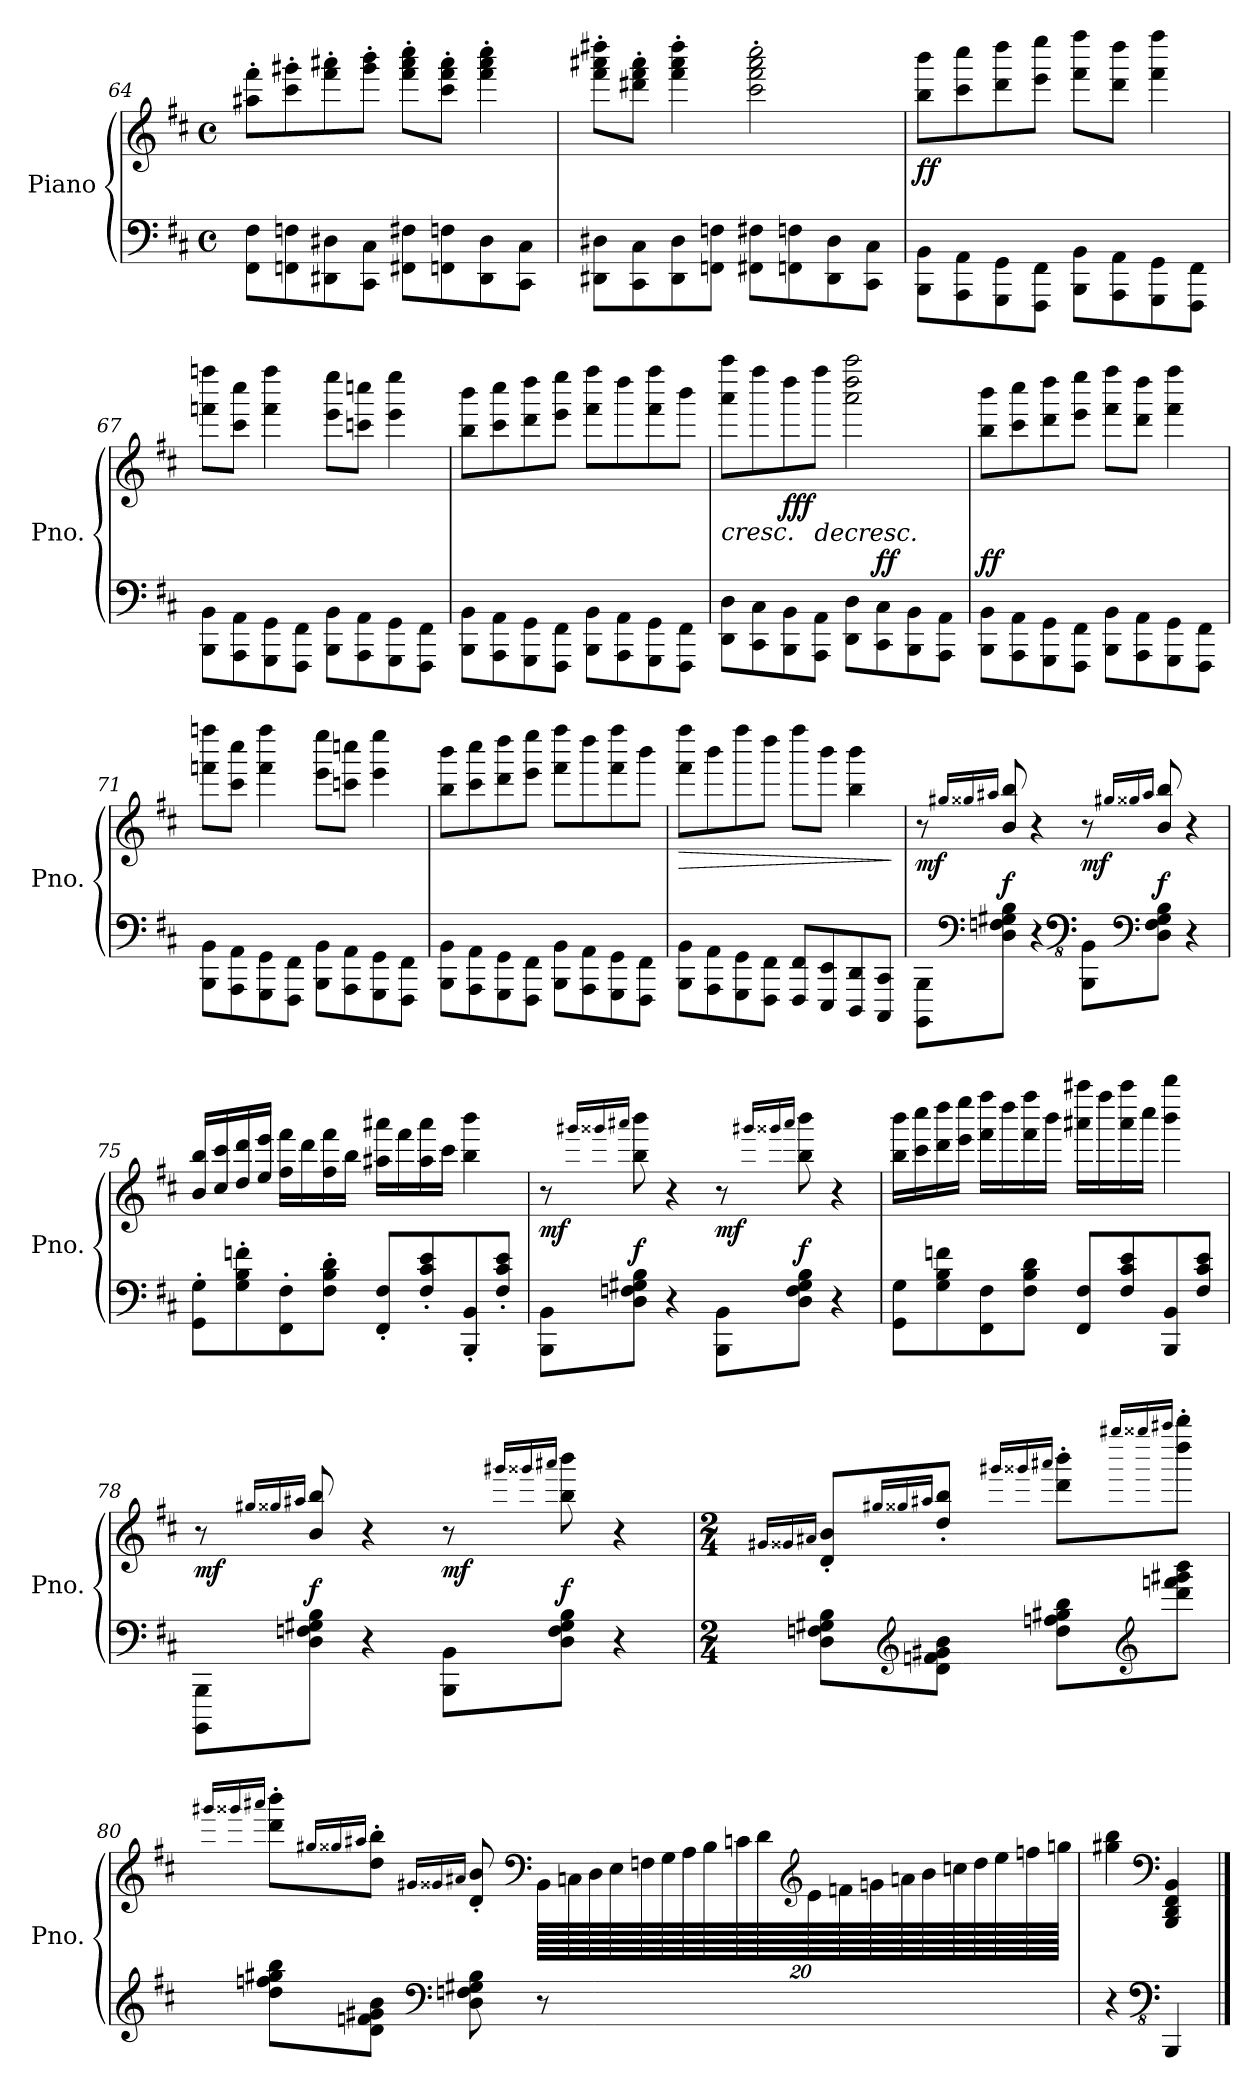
**kern	**kern	**dynam
*part1	*part1	*part1
*staff2	*staff1	*staff1/2
*I"Piano	*	*
*I'Pno.	*	*
*clefF4	*clefG2	*
*k[f#c#]	*k[f#c#]	*
*M4/4	*M4/4	*
*met(c)	*met(c)	*
=64	=64	=64
8FF#\ 8F#\L	8aa#X\' 8fff#\'L	.
8FFn\ 8Fn\	8ccc#\' 8ggg#X\'	.
8DD#X\ 8D#X\	8fff#\' 8aaa#X\'	.
8CC#\ 8C#\J	8ggg#\' 8bbb\'J	.
8FF#X\ 8F#X\L	8fff#\' 8aaa#\' 8cccc#\'L	.
8FFn\ 8Fn\	8ccc#\' 8fff#\' 8aaa#\'J	.
8DD#\ 8D#\	4fff#\' 4aaa#\' 4cccc#\'	.
8CC#\ 8C#\J	.	.
!!LO:LB:g=z
=65	=65	=65
8DD#X\ 8D#X\L	8fff#\' 8aaa#X\' 8dddd#X\'L	.
8CC#\ 8C#\	8ddd#X\' 8fff#\' 8aaa#\'J	.
8DD#\ 8D#\	4fff#\' 4aaa#\' 4dddd#\'	.
8FFn\ 8Fn\J	.	.
8FF#X\ 8F#X\L	2ccc#\' 2fff#\' 2aaa#\' 2cccc#\'	.
8FFn\ 8Fn\	.	.
8DD#\ 8D#\	.	.
8CC#\ 8C#\J	.	.
=66	=66	=66
*	*MM280	*
!	!	!LO:DY:b
8BBB\ 8BB\L	8bb\ 8bbb\L	ff
8AAA\ 8AA\	8ccc#\ 8cccc#\	.
8GGG\ 8GG\	8ddd\ 8dddd\	.
8FFF#\ 8FF#\J	8eee\ 8eeee\J	.
8BBB\ 8BB\L	8fff#\ 8ffff#\L	.
8AAA\ 8AA\	8ddd\ 8dddd\J	.
8GGG\ 8GG\	4fff#\ 4ffff#\	.
8FFF#\ 8FF#\J	.	.
=67	=67	=67
8BBB\ 8BB\L	8fffn\ 8ffffn\L	.
8AAA\ 8AA\	8ccc#\ 8cccc#\J	.
8GGG\ 8GG\	4fff\ 4ffff\	.
8FFF#\ 8FF#\J	.	.
8BBB\ 8BB\L	8eee\ 8eeee\L	.
8AAA\ 8AA\	8cccn\ 8ccccn\J	.
8GGG\ 8GG\	4eee\ 4eeee\	.
8FFF#\ 8FF#\J	.	.
!!LO:LB:g=z
=68	=68	=68
8BBB\ 8BB\L	8bb\ 8bbb\L	.
8AAA\ 8AA\	8ccc#\ 8cccc#\	.
8GGG\ 8GG\	8ddd\ 8dddd\	.
8FFF#\ 8FF#\J	8eee\ 8eeee\J	.
8BBB\ 8BB\L	8fff#\ 8ffff#\L	.
8AAA\ 8AA\	8dddd\	.
8GGG\ 8GG\	8fff#\ 8ffff#\	.
8FFF#\ 8FF#\J	8bbb\J	.
=69	=69	=69
!	!	!LO:HP:b
8DD\ 8D\L	8aaa\ 8aaaa\L	<
8CC#\ 8C#\	8ffff#\	.
!	!	!LO:DY:b
8BBB\ 8BB\	8dddd\	fff
!	!	!LO:HP:b
8AAA\ 8AA\J	8ffff#\J	>
8DD\ 8D\L	2aaa\ 2dddd\ 2aaaa\	.
!	!	!LO:DY:a=2
8CC#\ 8C#\	.	ff
8BBB\ 8BB\	.	.
8AAA\ 8AA\J	.	.
.	.	[ ]
=70	=70	=70
!	!	!LO:DY:a=2
8BBB\ 8BB\L	8bb\ 8bbb\L	ff
8AAA\ 8AA\	8ccc#\ 8cccc#\	.
8GGG\ 8GG\	8ddd\ 8dddd\	.
8FFF#\ 8FF#\J	8eee\ 8eeee\J	.
8BBB\ 8BB\L	8fff#\ 8ffff#\L	.
8AAA\ 8AA\	8ddd\ 8dddd\J	.
8GGG\ 8GG\	4fff#\ 4ffff#\	.
8FFF#\ 8FF#\J	.	.
=71	=71	=71
8BBB\ 8BB\L	8fffn\ 8ffffn\L	.
8AAA\ 8AA\	8ccc#\ 8cccc#\J	.
8GGG\ 8GG\	4fff\ 4ffff\	.
8FFF#\ 8FF#\J	.	.
8BBB\ 8BB\L	8eee\ 8eeee\L	.
8AAA\ 8AA\	8cccn\ 8ccccn\J	.
8GGG\ 8GG\	4eee\ 4eeee\	.
8FFF#\ 8FF#\J	.	.
!!LO:LB:g=z
=72	=72	=72
8BBB\ 8BB\L	8bb\ 8bbb\L	.
8AAA\ 8AA\	8ccc#\ 8cccc#\	.
8GGG\ 8GG\	8ddd\ 8dddd\	.
8FFF#\ 8FF#\J	8eee\ 8eeee\J	.
8BBB\ 8BB\L	8fff#\ 8ffff#\L	.
8AAA\ 8AA\	8dddd\	.
8GGG\ 8GG\	8fff#\ 8ffff#\	.
8FFF#\ 8FF#\J	8bbb\J	.
=73	=73	=73
!	!	!LO:HP:b
8BBB\ 8BB\L	8fff#\ 8ffff#\L	>
8AAA\ 8AA\	8bbb\	.
8GGG\ 8GG\	8ffff#\	.
8FFF#\ 8FF#\J	8dddd\J	.
8FFF#/ 8FF#/L	8ffff#\L	.
8EEE/ 8EE/	8bbb\J	.
8DDD/ 8DD/	4bb\ 4bbb\	.
8CCC#/ 8CC#/J	.	.
.	.	]
=74	=74	=74
*	*MM150	*
!	!	!LO:DY:b
8BBBB\ 8BBB\L	8r	mf
*clefF4	*	*
.	16qgg#X/LL	.
.	16qgg##X/	.
.	16qaa#X/JJ	.
!	!	!LO:DY:a=2
8D\ 8Fn\ 8G#X\ 8B\J	8b/ 8bb/	f
4r	4r	.
*clefFv4	*	*
!	!	!LO:DY:b
8BBBB\ 8BBB\L	8r	mf
*clefF4	*	*
.	16qgg#X/LL	.
.	16qgg##X/	.
.	16qaa#/JJ	.
!	!	!LO:DY:a=2
8D\ 8F\ 8G#\ 8B\J	8b/ 8bb/	f
4r	4r	.
!!LO:LB:g=z
=75	=75	=75
8GG\' 8G\'L	16b/ 16bb/LL	.
.	16cc#/ 16ccc#/	.
8G\' 8B\' 8fn\'	16dd/ 16ddd/	.
.	16ee/ 16eee/JJ	.
8FF#\' 8F#\'	16ff#\ 16fff#\LL	.
.	16ddd\	.
8F#\' 8B\' 8d\'J	16ff#\ 16fff#\	.
.	16bb\JJ	.
8FF#/' 8F#/'L	16aa#X\ 16aaa#X\LL	.
.	16fff#\	.
8F#/' 8c#/' 8e/'	16aa#\ 16aaa#\	.
.	16ccc#\JJ	.
8BBB/' 8BB/'	4bb\ 4bbb\	.
8F#/' 8c#/' 8e/'J	.	.
=76	=76	=76
!	!	!LO:DY:b
8BBB\ 8BB\L	8r	mf
.	16qggg#X/LL	.
.	16qggg##X/	.
.	16qaaa#X/JJ	.
!	!	!LO:DY:a=2
8D\ 8Fn\ 8G#X\ 8B\J	8bb\ 8bbb\	f
4r	4r	.
!	!	!LO:DY:b
8BBB\ 8BB\L	8r	mf
.	16qggg#X/LL	.
.	16qggg##X/	.
.	16qaaa#/JJ	.
!	!	!LO:DY:a=2
8D\ 8F\ 8G#\ 8B\J	8bb\ 8bbb\	f
4r	4r	.
!!LO:LB:g=z
=77	=77	=77
8GG\ 8G\L	16bb\ 16bbb\LL	.
.	16ccc#\ 16cccc#\	.
8G\ 8B\ 8fn\	16ddd\ 16dddd\	.
.	16eee\ 16eeee\JJ	.
8FF#\ 8F#\	16fff#\ 16ffff#\LL	.
.	16dddd\	.
8F#\ 8B\ 8d\J	16fff#\ 16ffff#\	.
.	16bbb\JJ	.
8FF#/ 8F#/L	16aaa#X\ 16aaaa#X\LL	.
.	16ffff#\	.
8F#/ 8c#/ 8e/	16aaa#\ 16aaaa#\	.
.	16cccc#\JJ	.
8BBB/ 8BB/	4bbb\ 4bbbb\	.
8F#/ 8c#/ 8e/J	.	.
=78	=78	=78
!	!	!LO:DY:b
8BBBB\ 8BBB\L	8r	mf
.	16qgg#X/LL	.
.	16qgg##X/	.
.	16qaa#X/JJ	.
!	!	!LO:DY:a=2
8D\ 8Fn\ 8G#X\ 8B\J	8b/ 8bb/	f
4r	4r	.
!	!	!LO:DY:b
8BBB\ 8BB\L	8r	mf
.	16qggg#X/LL	.
.	16qggg##X/	.
.	16qaaa#X/JJ	.
!	!	!LO:DY:a=2
8D\ 8F\ 8G#\ 8B\J	8bb\ 8bbb\	f
4r	4r	.
!!LO:PB:g=z
=79	=79	=79
*M2/4	*M2/4	*
.	16qg#X/LL	.
.	16qg##X/	.
.	16qa#X/JJ	.
8D\ 8Fn\ 8G#X\ 8B\L	8d/' 8b/'L	.
*clefG2	*	*
.	16qgg#X/LL	.
.	16qgg##X/	.
.	16qaa#X/JJ	.
8d\ 8fn\ 8g#X\ 8b\J	8dd/' 8bb/'J	.
.	16qggg#X/LL	.
.	16qggg##X/	.
.	16qaaa#X/JJ	.
8dd\ 8ffn\ 8gg#X\ 8bb\L	8ddd\' 8bbb\'L	.
*clefG2	*	*
.	16qgggg#X/LL	.
.	16qgggg##X/	.
.	16qaaaa#X/JJ	.
8ddd\ 8fffn\ 8ggg#X\ 8bbb\J	8dddd\' 8bbbb\'J	.
!!LO:LB:g=z
=80	=80	=80
.	16qggg#X/LL	.
.	16qggg##X/	.
.	16qaaa#X/JJ	.
8dd\ 8ffn\ 8gg#X\ 8bb\L	8ddd\' 8bbb\'L	.
.	16qgg#X/LL	.
.	16qgg##X/	.
.	16qaa#X/JJ	.
8d\ 8fn\ 8g#X\ 8b\J	8dd\' 8bb\'J	.
*clefF4	*	*
.	16qg#X/LL	.
.	16qg##X/	.
.	16qa#X/JJ	.
8D\ 8Fn\ 8G#X\ 8B\	8d/' 8b/'	.
*	*clefF4	*
*	*Xbrackettup	*
8r	160BB\LL	.
.	160Cn\	.
.	160D\	.
.	160E\	.
.	160Fn\	.
.	160G\	.
.	160A\	.
.	160B\	.
.	160cn\	.
.	160d\	.
*	*clefG2	*
.	160e\	.
.	160fn\	.
.	160gn\	.
.	160an\	.
.	160b\	.
.	160ccn\	.
.	160dd\	.
.	160ee\	.
.	160ffn\	.
.	160ggn\JJ	.
!!LO:LB:g=z
=81	=81	=81
4r	4gg#X\ 4bb\	.
*clefFv4	*clefF4	*
4BBBB/	4BBB/ 4DD/ 4FF#/ 4BB/	.
==	==	==
*-	*-	*-
